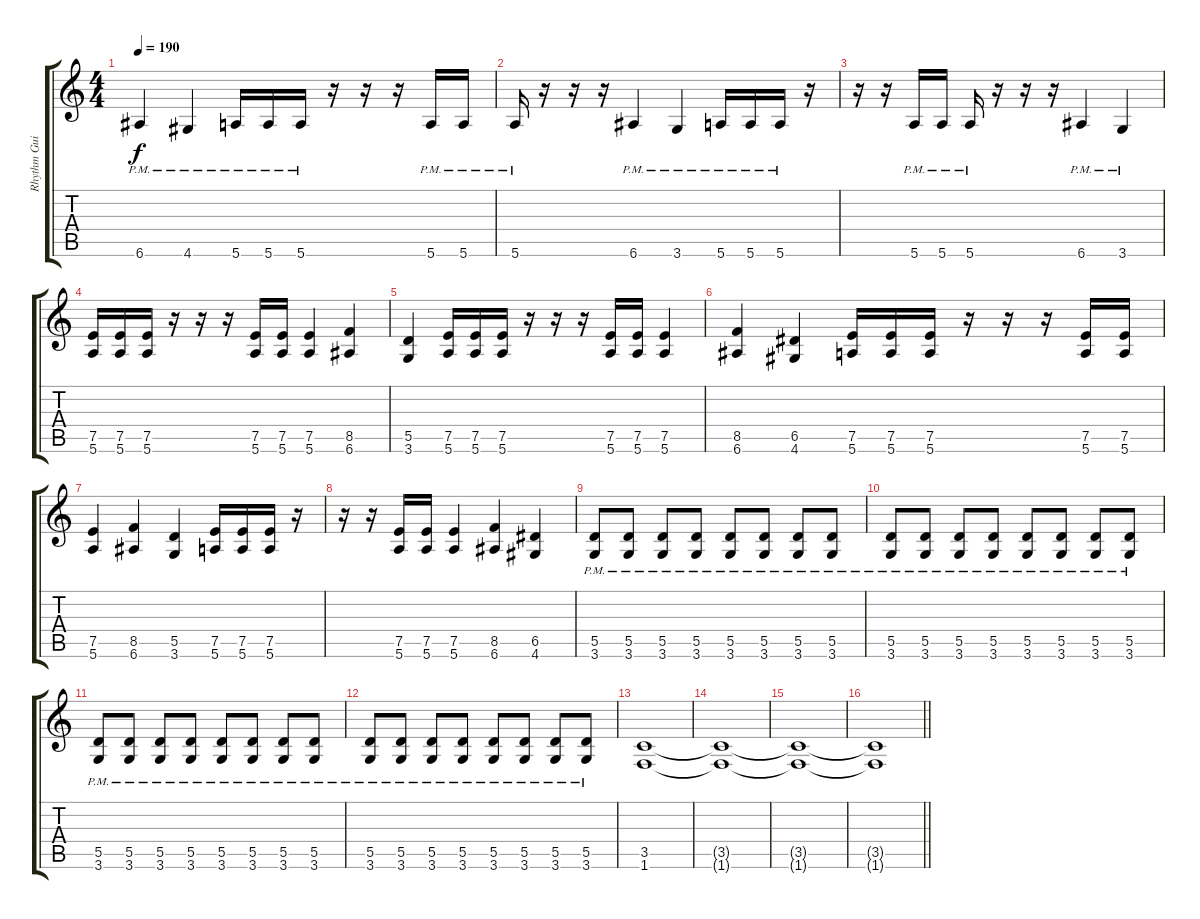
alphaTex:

\track ("Rhythm Guitar" "Rhythm Gui") {instrument distortionguitar}
\staff {score tabs}
\tuning (E4 B3 G3 D3 A2 E2) {hide}
\ts (4 4)
\tempo 190
\clef g2
\ks c
6.6{pm}.4{dy f} 4.6{pm}.4 5.6{pm}.16 5.6{pm}.16 5.6{pm}.16 r.16 r.16 r.16 5.6{pm}.16 5.6{pm}.16 |
5.6{pm}.16 r.16 r.16 r.16 6.6{pm}.4 3.6{pm}.4 5.6{pm}.16 5.6{pm}.16 5.6{pm}.16 r.16 |
r.16 r.16 5.6{pm}.16 5.6{pm}.16 5.6{pm}.16 r.16 r.16 r.16 6.6{pm}.4 3.6{pm}.4 |
(7.5 5.6).16 (7.5 5.6).16 (7.5 5.6).16 r.16 r.16 r.16 (7.5 5.6).16 (7.5 5.6).16 (7.5 5.6).4 (8.5 6.6).4 |
(5.5 3.6).4 (7.5 5.6).16 (7.5 5.6).16 (7.5 5.6).16 r.16 r.16 r.16 (7.5 5.6).16 (7.5 5.6).16 (7.5 5.6).4 |
(8.5 6.6).4 (6.5 4.6).4 (7.5 5.6).16 (7.5 5.6).16 (7.5 5.6).16 r.16 r.16 r.16 (7.5 5.6).16 (7.5 5.6).16 |
(7.5 5.6).4 (8.5 6.6).4 (5.5 3.6).4 (7.5 5.6).16 (7.5 5.6).16 (7.5 5.6).16 r.16 |
r.16 r.16 (7.5 5.6).16 (7.5 5.6).16 (7.5 5.6).4 (8.5 6.6).4 (6.5 4.6).4 |
(5.5{pm} 3.6{pm}).8 (5.5{pm} 3.6{pm}).8 (5.5{pm} 3.6{pm}).8 (5.5{pm} 3.6{pm}).8 (5.5{pm} 3.6{pm}).8 (5.5{pm} 3.6{pm}).8 (5.5{pm} 3.6{pm}).8 (5.5{pm} 3.6{pm}).8 |
(5.5{pm} 3.6{pm}).8 (5.5{pm} 3.6{pm}).8 (5.5{pm} 3.6{pm}).8 (5.5{pm} 3.6{pm}).8 (5.5{pm} 3.6{pm}).8 (5.5{pm} 3.6{pm}).8 (5.5{pm} 3.6{pm}).8 (5.5{pm} 3.6{pm}).8 |
(5.5{pm} 3.6{pm}).8 (5.5{pm} 3.6{pm}).8 (5.5{pm} 3.6{pm}).8 (5.5{pm} 3.6{pm}).8 (5.5{pm} 3.6{pm}).8 (5.5{pm} 3.6{pm}).8 (5.5{pm} 3.6{pm}).8 (5.5{pm} 3.6{pm}).8 |
(5.5{pm} 3.6{pm}).8 (5.5{pm} 3.6{pm}).8 (5.5{pm} 3.6{pm}).8 (5.5{pm} 3.6{pm}).8 (5.5{pm} 3.6{pm}).8 (5.5{pm} 3.6{pm}).8 (5.5{pm} 3.6{pm}).8 (5.5{pm} 3.6{pm}).8 |
(3.5 1.6).1 |
(3.5{t} 1.6{t}).1 |
(3.5{t} 1.6{t}).1 |
\barLineRight lightlight
(3.5{t} 1.6{t}).1
